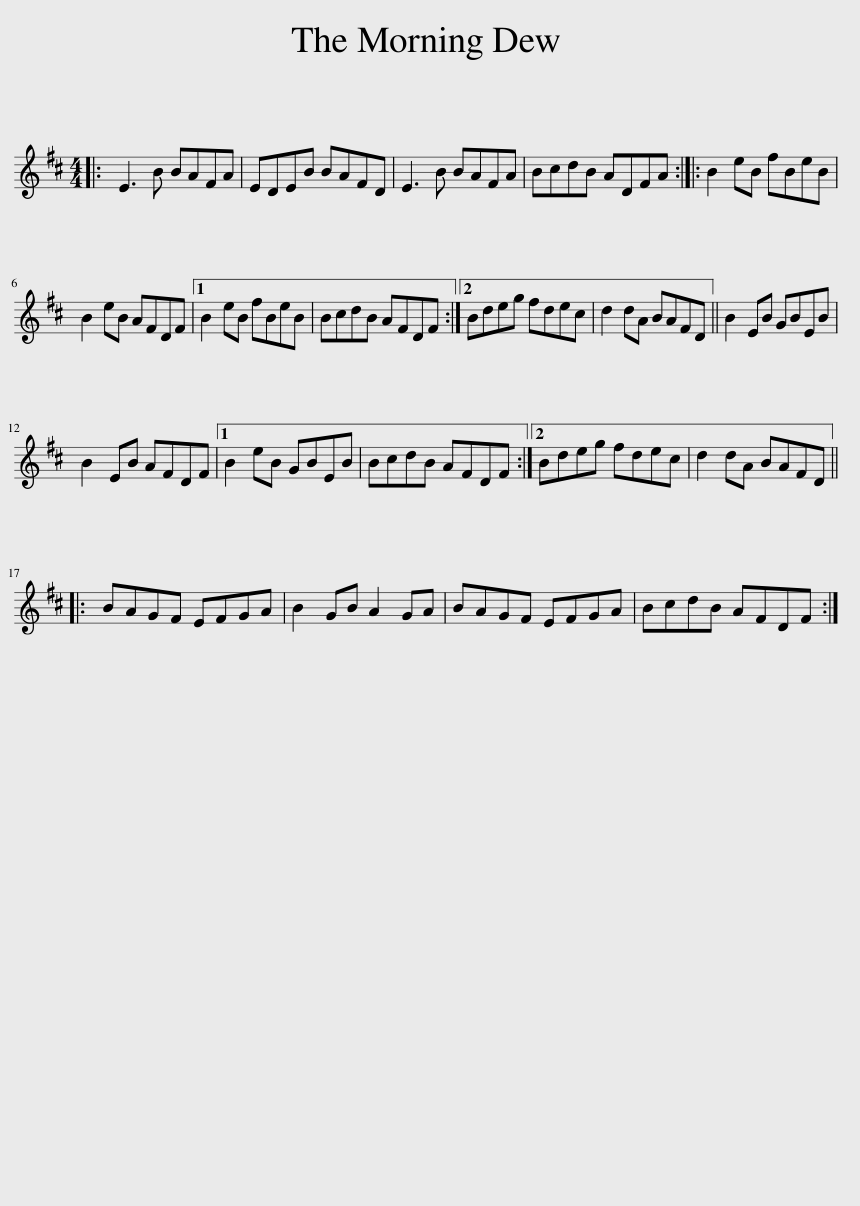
X:1
L:1/8
M:4/4
I:linebreak $
K:D
V:1 treble
V:1
|: E3 B BAFA | EDEB BAFD | E3 B BAFA | BcdB ADFA :: B2 eB fBeB |$ %5
 B2 eB AFDF |1 B2 eB fBeB | BcdB AFDF :|2 Bdeg fdec | d2 dA BAFD || %10
 B2 EB GBEB |$ B2 EB AFDF |1 B2 eB GBEB | BcdB AFDF :|2 Bdeg fdec | %15
 d2 dA BAFD |:$ BAGF EFGA | B2 GB A2 GA | BAGF EFGA | BcdB AFDF :| %20
